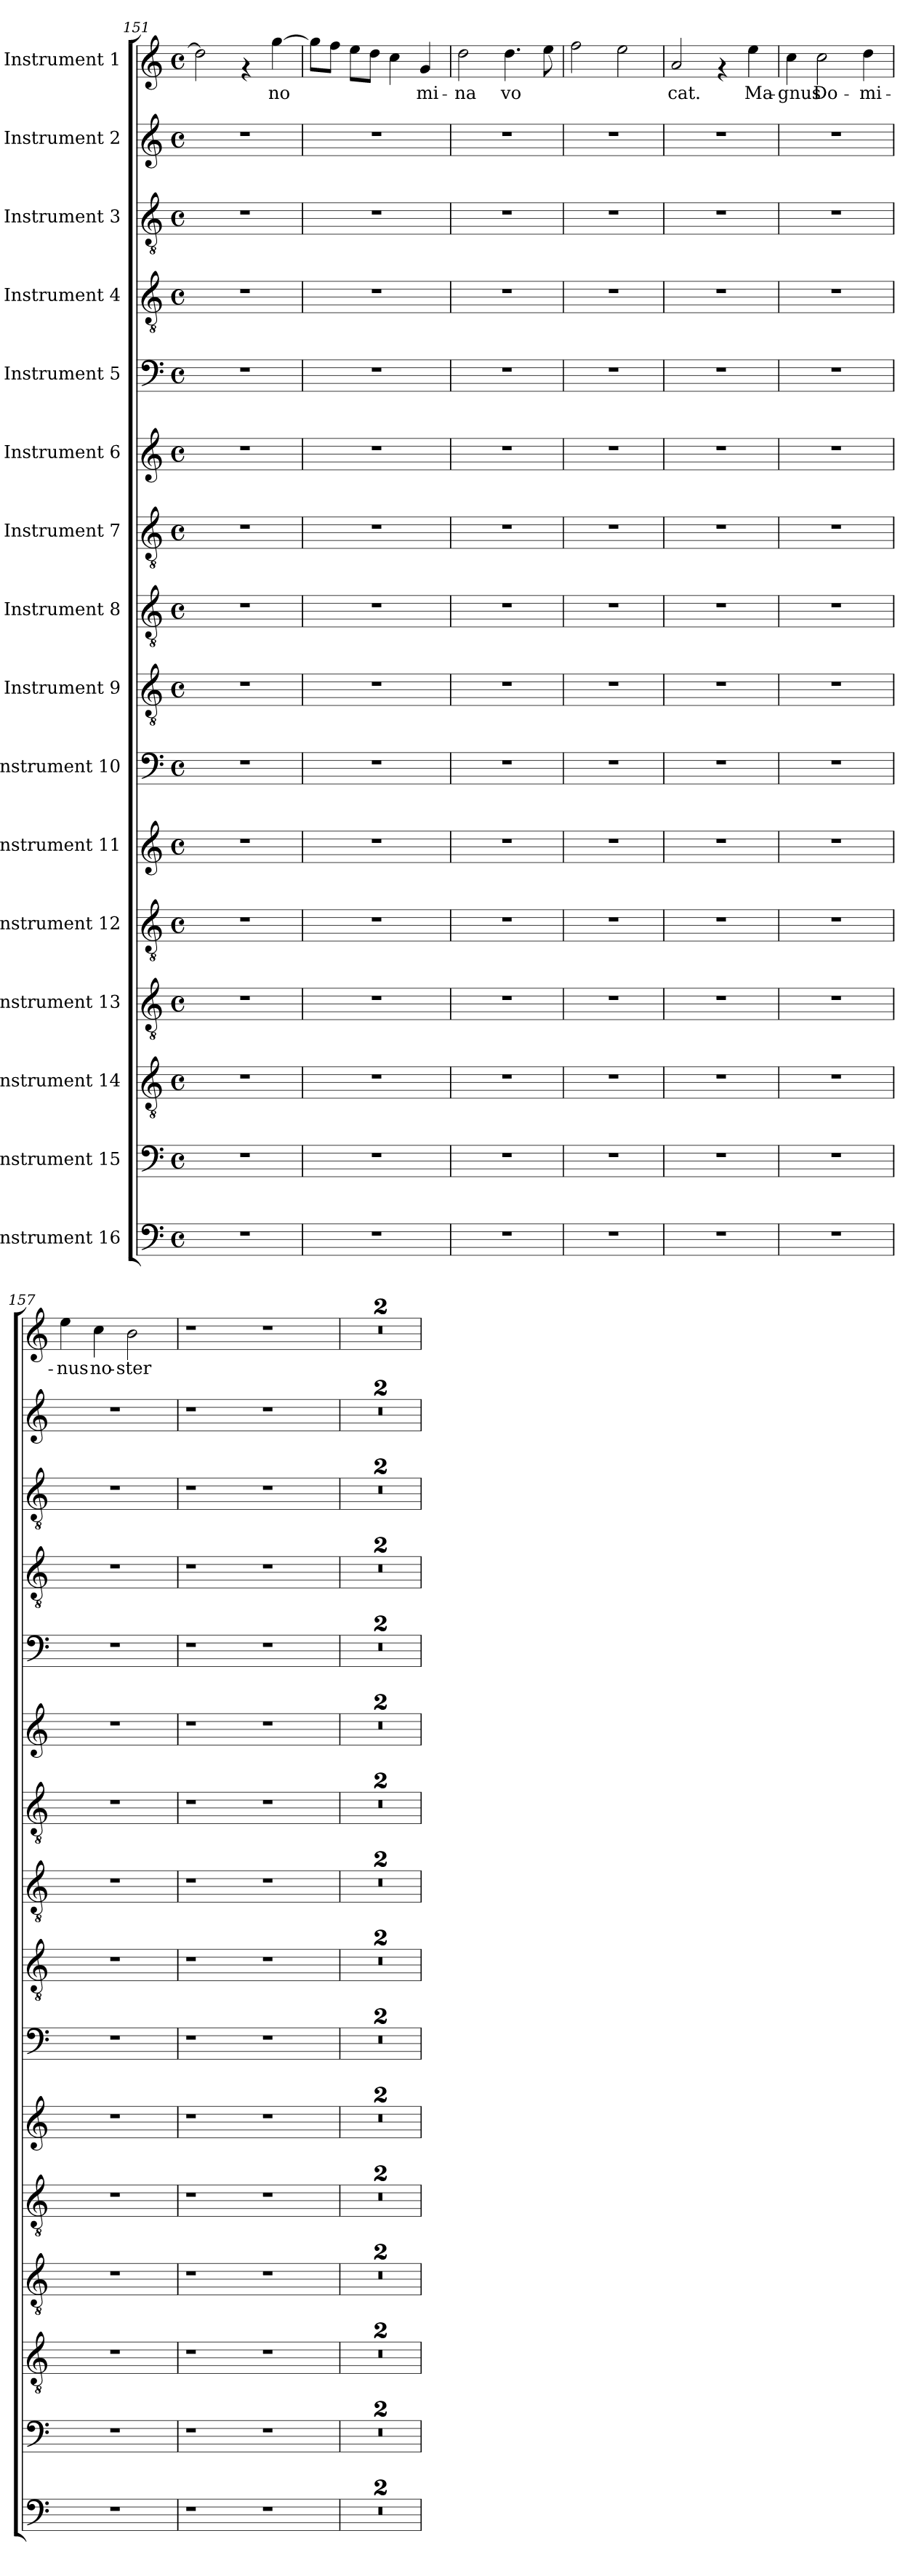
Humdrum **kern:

**kern	**kern	**kern	**kern	**kern	**kern	**kern	**kern	**kern	**kern	**kern	**kern	**kern	**kern	**kern	**kern	**text
*part16	*part15	*part14	*part13	*part12	*part11	*part10	*part9	*part8	*part7	*part6	*part5	*part4	*part3	*part2	*part1	*part1
*staff16	*staff15	*staff14	*staff13	*staff12	*staff11	*staff10	*staff9	*staff8	*staff7	*staff6	*staff5	*staff4	*staff3	*staff2	*staff1	*staff1
*I"Instrument 16	*I"Instrument 15	*I"Instrument 14	*I"Instrument 13	*I"Instrument 12	*I"Instrument 11	*I"Instrument 10	*I"Instrument 9	*I"Instrument 8	*I"Instrument 7	*I"Instrument 6	*I"Instrument 5	*I"Instrument 4	*I"Instrument 3	*I"Instrument 2	*I"Instrument 1	*
*clefF4	*clefF4	*clefGv2	*clefGv2	*clefGv2	*clefG2	*clefF4	*clefGv2	*clefGv2	*clefGv2	*clefG2	*clefF4	*clefGv2	*clefGv2	*clefG2	*clefG2	*
*k[]	*k[]	*k[]	*k[]	*k[]	*k[]	*k[]	*k[]	*k[]	*k[]	*k[]	*k[]	*k[]	*k[]	*k[]	*k[]	*
*C:	*C:	*C:	*C:	*C:	*C:	*C:	*C:	*C:	*C:	*C:	*C:	*C:	*C:	*C:	*C:	*
*M4/4	*M4/4	*M4/4	*M4/4	*M4/4	*M4/4	*M4/4	*M4/4	*M4/4	*M4/4	*M4/4	*M4/4	*M4/4	*M4/4	*M4/4	*M4/4	*
*met(c)	*met(c)	*met(c)	*met(c)	*met(c)	*met(c)	*met(c)	*met(c)	*met(c)	*met(c)	*met(c)	*met(c)	*met(c)	*met(c)	*met(c)	*met(c)	*
=151	=151	=151	=151	=151	=151	=151	=151	=151	=151	=151	=151	=151	=151	=151	=151	=151
!	!	!	!	!	!	!	!	!	!	!	!	!	!	!	!	!LO:LY:b:cj
1r	1r	1r	1r	1r	1r	1r	1r	1r	1r	1r	1r	1r	1r	1r	2dd\]	.
.	.	.	.	.	.	.	.	.	.	.	.	.	.	.	4rf	.
!	!	!	!	!	!	!	!	!	!	!	!	!	!	!	!	!LO:LY:b:cj
.	.	.	.	.	.	.	.	.	.	.	.	.	.	.	[>4gg\	no-
=152	=152	=152	=152	=152	=152	=152	=152	=152	=152	=152	=152	=152	=152	=152	=152	=152
!	!	!	!	!	!	!	!	!	!	!	!	!	!	!	!	!LO:LY:b:cj
1r	1r	1r	1r	1r	1r	1r	1r	1r	1r	1r	1r	1r	1r	1r	8gg\L]	--
!	!	!	!	!	!	!	!	!	!	!	!	!	!	!	!	!LO:LY:b:cj
.	.	.	.	.	.	.	.	.	.	.	.	.	.	.	8ff\J	--
!	!	!	!	!	!	!	!	!	!	!	!	!	!	!	!	!LO:LY:b:cj
.	.	.	.	.	.	.	.	.	.	.	.	.	.	.	8ee\L	--
!	!	!	!	!	!	!	!	!	!	!	!	!	!	!	!	!LO:LY:b:cj
.	.	.	.	.	.	.	.	.	.	.	.	.	.	.	8dd\J	--
!	!	!	!	!	!	!	!	!	!	!	!	!	!	!	!	!LO:LY:b:cj
.	.	.	.	.	.	.	.	.	.	.	.	.	.	.	4cc\	--
!	!	!	!	!	!	!	!	!	!	!	!	!	!	!	!	!LO:LY:b:cj
.	.	.	.	.	.	.	.	.	.	.	.	.	.	.	4g/	-mi-
=153	=153	=153	=153	=153	=153	=153	=153	=153	=153	=153	=153	=153	=153	=153	=153	=153
!	!	!	!	!	!	!	!	!	!	!	!	!	!	!	!	!LO:LY:b:cj
1r	1r	1r	1r	1r	1r	1r	1r	1r	1r	1r	1r	1r	1r	1r	2dd\	-na
!	!	!	!	!	!	!	!	!	!	!	!	!	!	!	!	!LO:LY:b:cj
.	.	.	.	.	.	.	.	.	.	.	.	.	.	.	4.dd\	vo-
!	!	!	!	!	!	!	!	!	!	!	!	!	!	!	!	!LO:LY:b:cj
.	.	.	.	.	.	.	.	.	.	.	.	.	.	.	8ee\	--
=154	=154	=154	=154	=154	=154	=154	=154	=154	=154	=154	=154	=154	=154	=154	=154	=154
!	!	!	!	!	!	!	!	!	!	!	!	!	!	!	!	!LO:LY:b:cj
1r	1r	1r	1r	1r	1r	1r	1r	1r	1r	1r	1r	1r	1r	1r	2ff\	--
!	!	!	!	!	!	!	!	!	!	!	!	!	!	!	!	!LO:LY:b:cj
.	.	.	.	.	.	.	.	.	.	.	.	.	.	.	2ee\	--
=155	=155	=155	=155	=155	=155	=155	=155	=155	=155	=155	=155	=155	=155	=155	=155	=155
!	!	!	!	!	!	!	!	!	!	!	!	!	!	!	!	!LO:LY:b:cj
1r	1r	1r	1r	1r	1r	1r	1r	1r	1r	1r	1r	1r	1r	1r	2a/	-cat.
.	.	.	.	.	.	.	.	.	.	.	.	.	.	.	4rf	.
!	!	!	!	!	!	!	!	!	!	!	!	!	!	!	!	!LO:LY:b:cj
.	.	.	.	.	.	.	.	.	.	.	.	.	.	.	4ee\	Ma-
!!LO:LB:g=z
=156	=156	=156	=156	=156	=156	=156	=156	=156	=156	=156	=156	=156	=156	=156	=156	=156
!	!	!	!	!	!	!	!	!	!	!	!	!	!	!	!	!LO:LY:b:cj
1r	1r	1r	1r	1r	1r	1r	1r	1r	1r	1r	1r	1r	1r	1r	4cc\	-gnus
!	!	!	!	!	!	!	!	!	!	!	!	!	!	!	!	!LO:LY:b:cj
.	.	.	.	.	.	.	.	.	.	.	.	.	.	.	2cc\	Do-
!	!	!	!	!	!	!	!	!	!	!	!	!	!	!	!	!LO:LY:b:cj
.	.	.	.	.	.	.	.	.	.	.	.	.	.	.	4dd\	-mi-
=157	=157	=157	=157	=157	=157	=157	=157	=157	=157	=157	=157	=157	=157	=157	=157	=157
!	!	!	!	!	!	!	!	!	!	!	!	!	!	!	!	!LO:LY:b:cj
1r	1r	1r	1r	1r	1r	1r	1r	1r	1r	1r	1r	1r	1r	1r	4ee\	-nus
!	!	!	!	!	!	!	!	!	!	!	!	!	!	!	!	!LO:LY:b:cj
.	.	.	.	.	.	.	.	.	.	.	.	.	.	.	4cc\	no-
!	!	!	!	!	!	!	!	!	!	!	!	!	!	!	!	!LO:LY:b:cj
.	.	.	.	.	.	.	.	.	.	.	.	.	.	.	2b\	-ster
=158	=158	=158	=158	=158	=158	=158	=158	=158	=158	=158	=158	=158	=158	=158	=158	=158
1r	1r	1r	1r	1r	1r	1r	1r	1r	1r	1r	1r	1r	1r	1r	1r	.
1r	1r	1r	1r	1r	1r	1r	1r	1r	1r	1r	1r	1r	1r	1r	1r	.
=159	=159	=159	=159	=159	=159	=159	=159	=159	=159	=159	=159	=159	=159	=159	=159	=159
1r	1r	1r	1r	1r	1r	1r	1r	1r	1r	1r	1r	1r	1r	1r	1r	.
=160	=160	=160	=160	=160	=160	=160	=160	=160	=160	=160	=160	=160	=160	=160	=160	=160
1r	1r	1r	1r	1r	1r	1r	1r	1r	1r	1r	1r	1r	1r	1r	1r	.
=	=	=	=	=	=	=	=	=	=	=	=	=	=	=	=	=
*-	*-	*-	*-	*-	*-	*-	*-	*-	*-	*-	*-	*-	*-	*-	*-	*-
